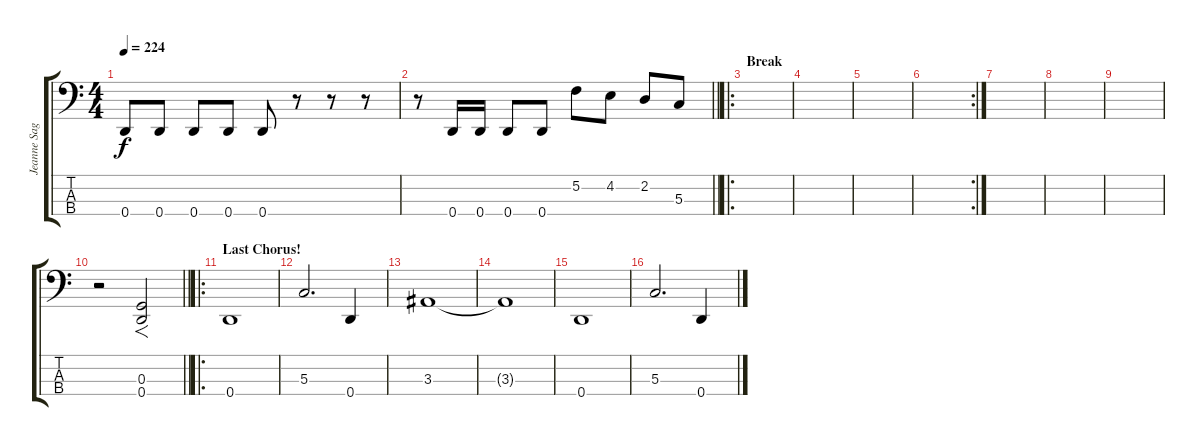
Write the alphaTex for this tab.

\track ("Jeanne Sagan" "Jeanne Sag") {instrument electricbasspick}
\staff {score tabs}
\tuning (F2 C2 G1 D1) {hide}
\ts (4 4)
\tempo 224
\clef f4
\ks c
0.4.8{dy f} 0.4.8 0.4.8 0.4.8 0.4.8 r.8 r.8 r.8 |
\barLineRight lightlight
r.8 0.4.16 0.4.16 0.4.8 0.4.8 5.2.8 4.2.8 2.2.8 5.3.8 |
\ro
\section ("" "Break")
|
|
|
\rc 2
|
|
|
|
\barLineRight lightlight
r.2 (0.3 0.4).2{f} |
\ro
\section ("" "Last Chorus!")
0.4.1 |
5.3.2{d} 0.4.4 |
3.3.1 |
3.3{t}.1 |
0.4.1 |
5.3.2{d} 0.4.4
